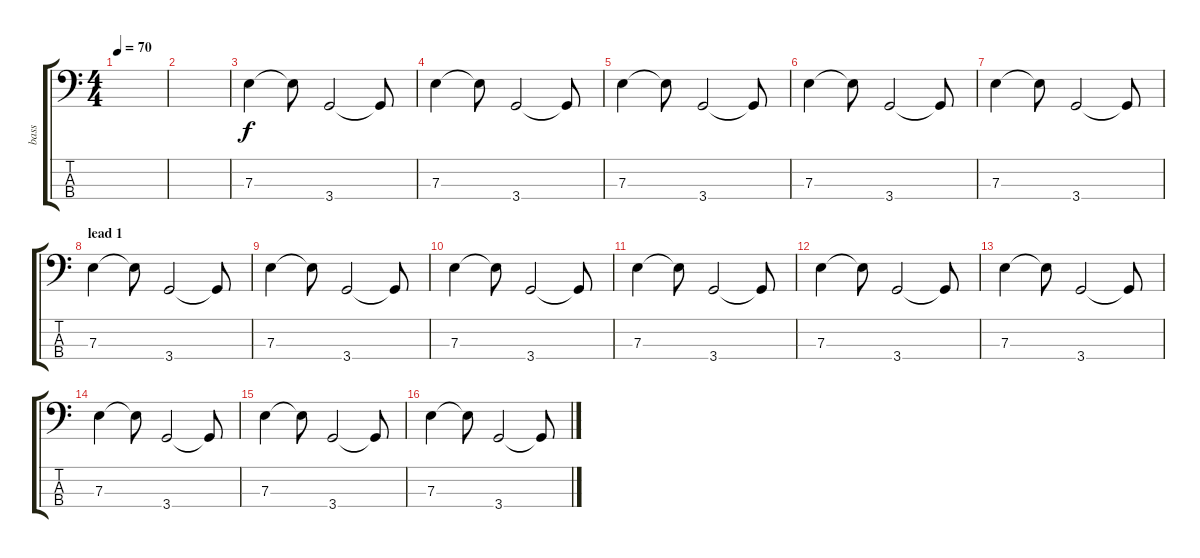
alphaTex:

\track ("bass" "bass") {instrument electricbassfinger}
\staff {score tabs}
\tuning (G2 D2 A1 E1) {hide}
\ts (4 4)
\tempo 70
\clef f4
\ks c
|
|
7.3.4 7.3{t}.8 3.4.2 3.4{t}.8 |
7.3.4 7.3{t}.8 3.4.2 3.4{t}.8 |
7.3.4 7.3{t}.8 3.4.2 3.4{t}.8 |
7.3.4 7.3{t}.8 3.4.2 3.4{t}.8 |
7.3.4 7.3{t}.8 3.4.2 3.4{t}.8 |
\section ("" "lead 1")
7.3.4 7.3{t}.8 3.4.2 3.4{t}.8 |
7.3.4 7.3{t}.8 3.4.2 3.4{t}.8 |
7.3.4 7.3{t}.8 3.4.2 3.4{t}.8 |
7.3.4 7.3{t}.8 3.4.2 3.4{t}.8 |
7.3.4 7.3{t}.8 3.4.2 3.4{t}.8 |
7.3.4 7.3{t}.8 3.4.2 3.4{t}.8 |
7.3.4 7.3{t}.8 3.4.2 3.4{t}.8 |
7.3.4 7.3{t}.8 3.4.2 3.4{t}.8 |
7.3.4 7.3{t}.8 3.4.2 3.4{t}.8
